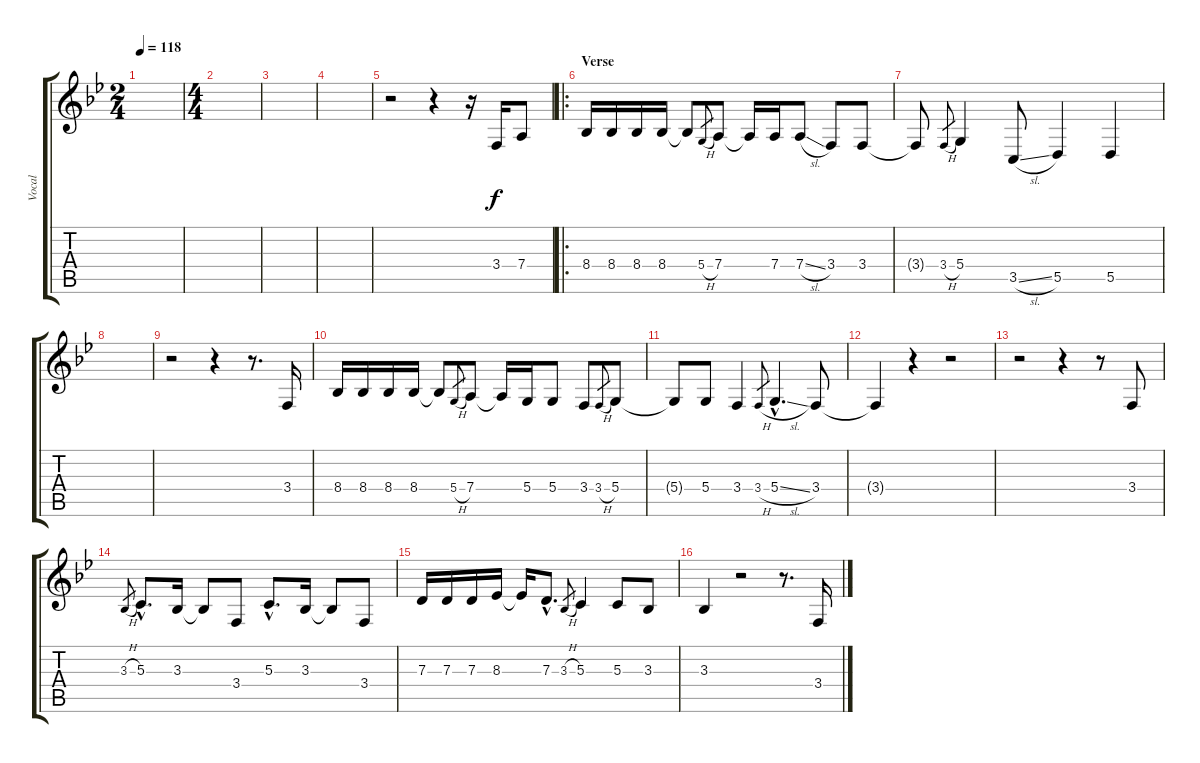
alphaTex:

\track ("Vocal" "Vocal") {instrument violin}
\staff {score tabs}
\tuning (E4 B3 G3 D3 A2 E2) {hide}
\ts (2 4)
\tempo 118
\clef g2
\ks bb
|
\ts (4 4)
|
|
|
r.2 r.4 r.16 3.4.16 7.4.8 |
\ro
\section ("" "Verse")
8.4.16 8.4.16 8.4.16 8.4.16 8.4{t}.8 5.4{h}.8{gr} 7.4.8 7.4{t}.16 7.4.16 7.4{sl}.8 3.4.8 3.4.8 |
3.4{t}.8 3.4{h}.8{gr} 5.4.4 3.5{sl}.8 5.5.4 5.5.4 |
|
r.2 r.4 r.8{d} 3.4.16 |
8.4.16 8.4.16 8.4.16 8.4.16 8.4{t}.8 5.4{h}.8{gr} 7.4.8 7.4{t}.16 5.4.16 5.4.8 3.4.8 3.4{h}.8{gr} 5.4.8 |
5.4{t}.8 5.4.8 3.4.4 3.4{h}.8{gr} 5.4{sl hac}.4{d} 3.4.8 |
3.4{t}.4 r.4 r.2 |
r.2 r.4 r.8 3.4.8 |
3.3{h}.8{gr} 5.3{hac}.8{d} 3.3.16 3.3{t}.8 3.4.8 5.3{hac}.8{d} 3.3.16 3.3{t}.8 3.4.8 |
7.3.16 7.3.16 7.3.16 8.3.16 8.3{t}.16 7.3{hac}.8{d} 3.3{h}.8{gr} 5.3.4 5.3.8 3.3.8 |
3.3.4 r.2 r.8{d} 3.4.16
